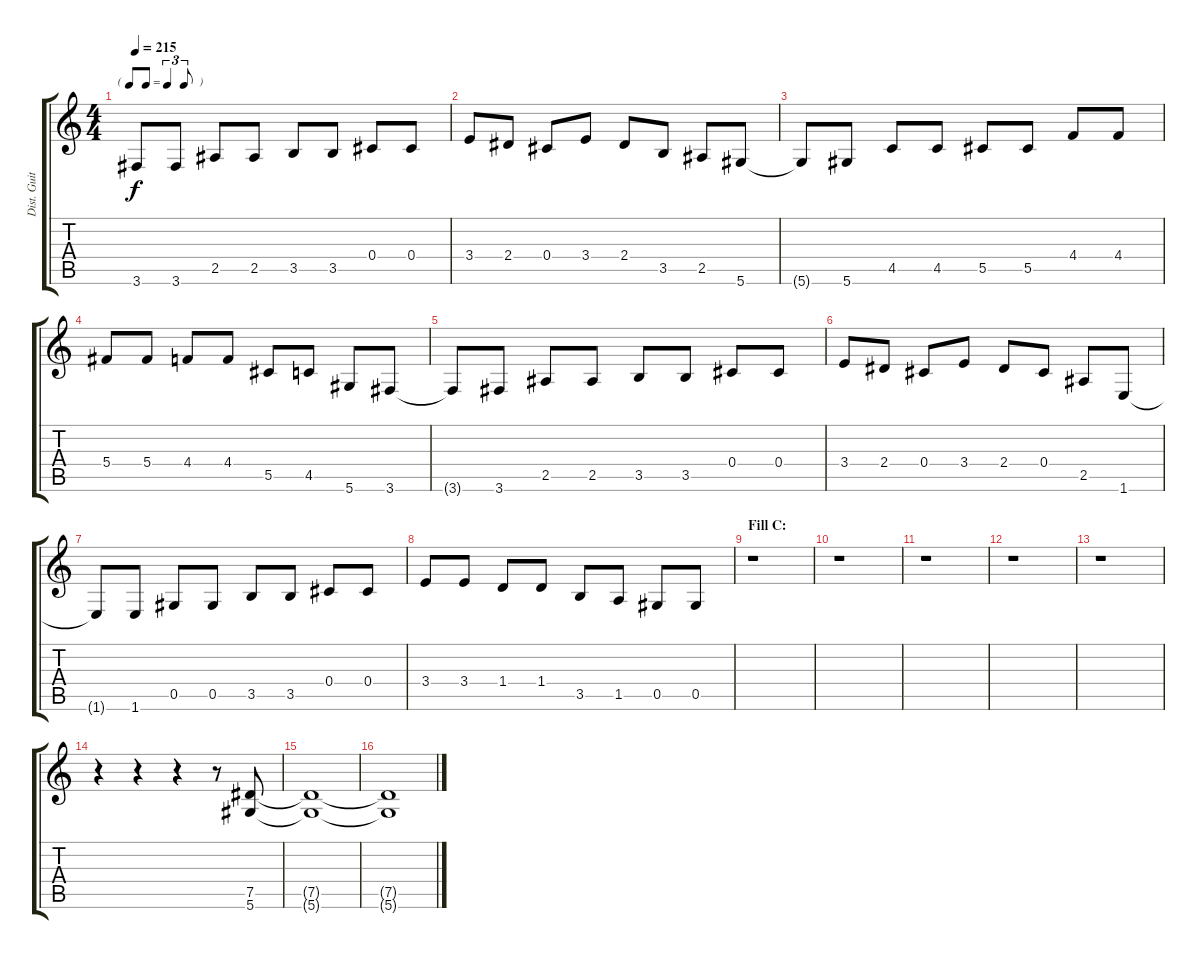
\track ("Dist. Guitar 1" "Dist. Guit") {instrument distortionguitar}
\staff {score tabs}
\tuning (Eb4 Bb3 Gb3 Db3 Ab2 Eb2) {hide}
\ts (4 4)
\tf triplet8th
\tempo 215
\clef g2
\ks c
3.6{t}.8{dy f} 3.6.8 2.5.8 2.5.8 3.5.8 3.5.8 0.4.8 0.4.8 |
3.4.8 2.4.8 0.4.8 3.4.8 2.4.8 3.5.8 2.5.8 5.6.8 |
5.6{t}.8 5.6.8 4.5.8 4.5.8 5.5.8 5.5.8 4.4.8 4.4.8 |
5.4.8 5.4.8 4.4.8 4.4.8 5.5.8 4.5.8 5.6.8 3.6.8 |
3.6{t}.8 3.6.8 2.5.8 2.5.8 3.5.8 3.5.8 0.4.8 0.4.8 |
3.4.8 2.4.8 0.4.8 3.4.8 2.4.8 0.4.8 2.5.8 1.6.8 |
1.6{t}.8 1.6.8 0.5.8 0.5.8 3.5.8 3.5.8 0.4.8 0.4.8 |
3.4.8 3.4.8 1.4.8 1.4.8 3.5.8 1.5.8 0.5.8 0.5.8 |
\section ("" "Fill C:")
r.1 |
r.1 |
r.1 |
r.1 |
r.1 |
r.4 r.4 r.4 r.8 (7.5 5.6).8 |
(7.5{t} 5.6{t}).1 |
(7.5{t} 5.6{t}).1
